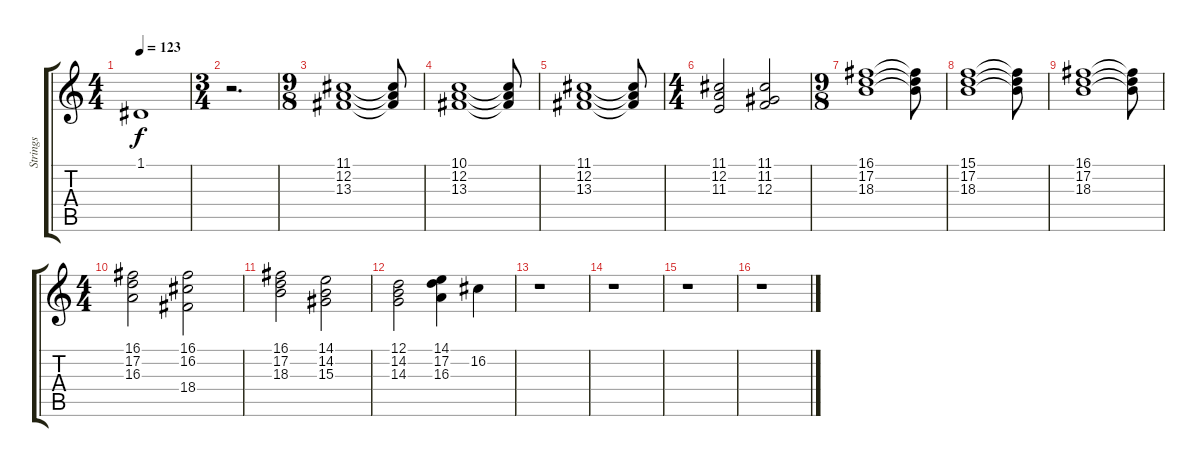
\track ("Strings" "Strings") {instrument synthstrings1}
\staff {score tabs}
\tuning (D4 A3 F3 C3 G2 D2) {hide}
\ts (4 4)
\tempo 123
\clef g2
\ks c
1.1{t}.1{dy f} |
\ts (3 4)
r.2{d} |
\ts (9 8)
(11.1 12.2 13.3).1 (11.1{t} 12.2{t} 13.3{t}).8 |
(10.1 12.2 13.3).1 (10.1{t} 12.2{t} 13.3{t}).8 |
(11.1 12.2 13.3).1 (11.1{t} 12.2{t} 13.3{t}).8 |
\ts (4 4)
(11.1 12.2 11.3).2 (11.1 11.2 12.3).2 |
\ts (9 8)
(16.1 17.2 18.3).1 (16.1{t} 17.2{t} 18.3{t}).8 |
(15.1 17.2 18.3).1 (15.1{t} 17.2{t} 18.3{t}).8 |
(16.1 17.2 18.3).1 (16.1{t} 17.2{t} 18.3{t}).8 |
\ts (4 4)
(16.1 17.2 16.3).2 (16.1 16.2 18.4).2 |
(16.1 17.2 18.3).2 (14.1 14.2 15.3).2 |
(12.1 14.2 14.3).2 (14.1 17.2 16.3).4 16.2.4 |
r.1 |
r.1 |
r.1 |
r.1
